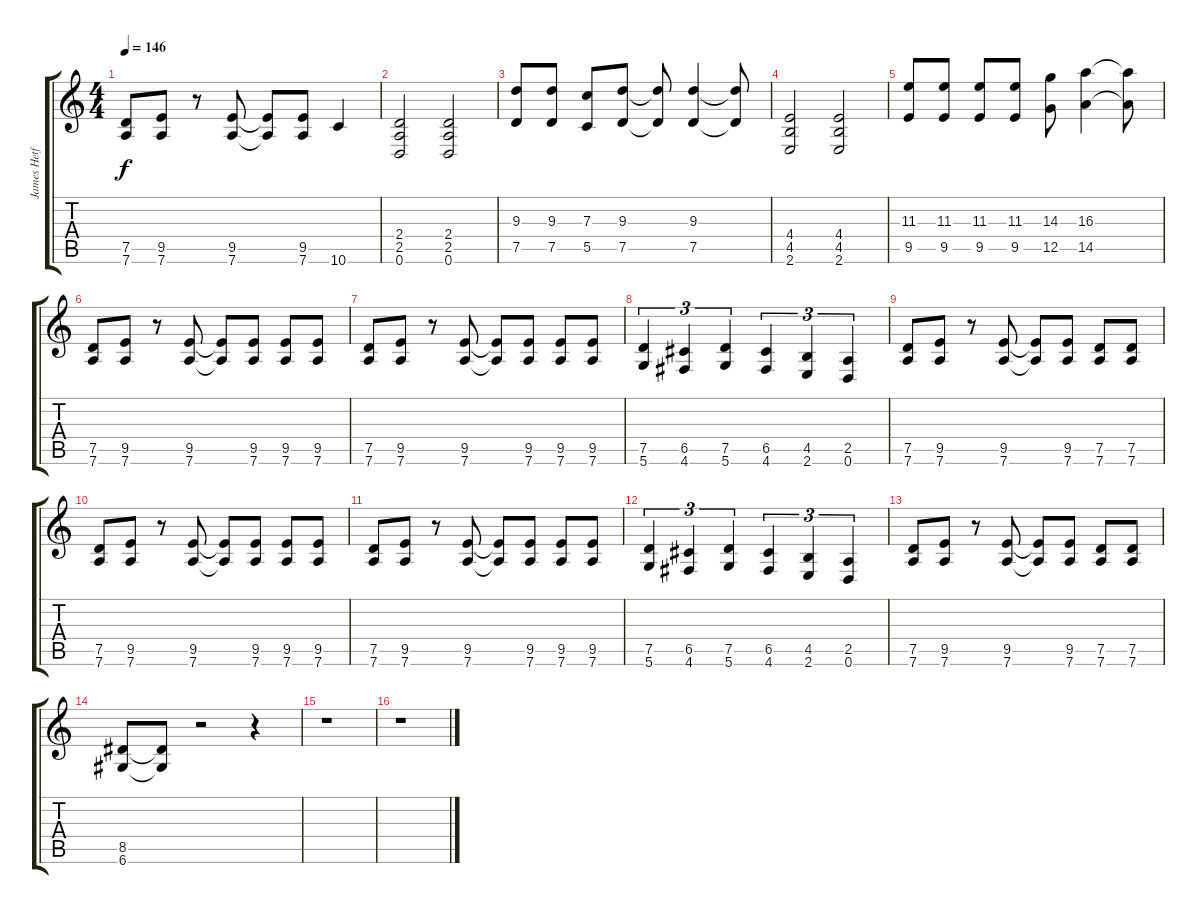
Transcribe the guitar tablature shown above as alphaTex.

\track ("James Hetfield" "James Hetf") {instrument distortionguitar}
\staff {score tabs}
\tuning (D4 A3 F3 C3 G2 D2) {hide}
\ts (4 4)
\tempo 146
\clef g2
\ks c
(7.5 7.6).8{dy f} (9.5 7.6).8 r.8 (9.5 7.6).8 (9.5{t} 7.6{t}).8 (9.5 7.6).8 10.6.4 |
(2.4 2.5 0.6).2 (2.4 2.5 0.6).2 |
(9.3 7.5).8 (9.3 7.5).8 (7.3 5.5).8 (9.3 7.5).8 (9.3{t} 7.5{t}).8 (9.3 7.5).4 (9.3{t} 7.5{t}).8 |
(4.4 4.5 2.6).2 (4.4 4.5 2.6).2 |
(11.3 9.5).8 (11.3 9.5).8 (11.3 9.5).8 (11.3 9.5).8 (14.3 12.5).8 (16.3 14.5).4 (16.3{t} 14.5{t}).8 |
(7.5 7.6).8 (9.5 7.6).8 r.8 (9.5 7.6).8 (9.5{t} 7.6{t}).8 (9.5 7.6).8 (9.5 7.6).8 (9.5 7.6).8 |
(7.5 7.6).8 (9.5 7.6).8 r.8 (9.5 7.6).8 (9.5{t} 7.6{t}).8 (9.5 7.6).8 (9.5 7.6).8 (9.5 7.6).8 |
(7.5 5.6).4{tu (3 2)} (6.5 4.6).4{tu (3 2)} (7.5 5.6).4{tu (3 2)} (6.5 4.6).4{tu (3 2)} (4.5 2.6).4{tu (3 2)} (2.5 0.6).4{tu (3 2)} |
(7.5 7.6).8 (9.5 7.6).8 r.8 (9.5 7.6).8 (9.5{t} 7.6{t}).8 (9.5 7.6).8 (7.5 7.6).8 (7.5 7.6).8 |
(7.5 7.6).8 (9.5 7.6).8 r.8 (9.5 7.6).8 (9.5{t} 7.6{t}).8 (9.5 7.6).8 (9.5 7.6).8 (9.5 7.6).8 |
(7.5 7.6).8 (9.5 7.6).8 r.8 (9.5 7.6).8 (9.5{t} 7.6{t}).8 (9.5 7.6).8 (9.5 7.6).8 (9.5 7.6).8 |
(7.5 5.6).4{tu (3 2)} (6.5 4.6).4{tu (3 2)} (7.5 5.6).4{tu (3 2)} (6.5 4.6).4{tu (3 2)} (4.5 2.6).4{tu (3 2)} (2.5 0.6).4{tu (3 2)} |
(7.5 7.6).8 (9.5 7.6).8 r.8 (9.5 7.6).8 (9.5{t} 7.6{t}).8 (9.5 7.6).8 (7.5 7.6).8 (7.5 7.6).8 |
(8.5 6.6).8 (8.5{t} 6.6{t}).8 r.2 r.4 |
r.1 |
r.1
